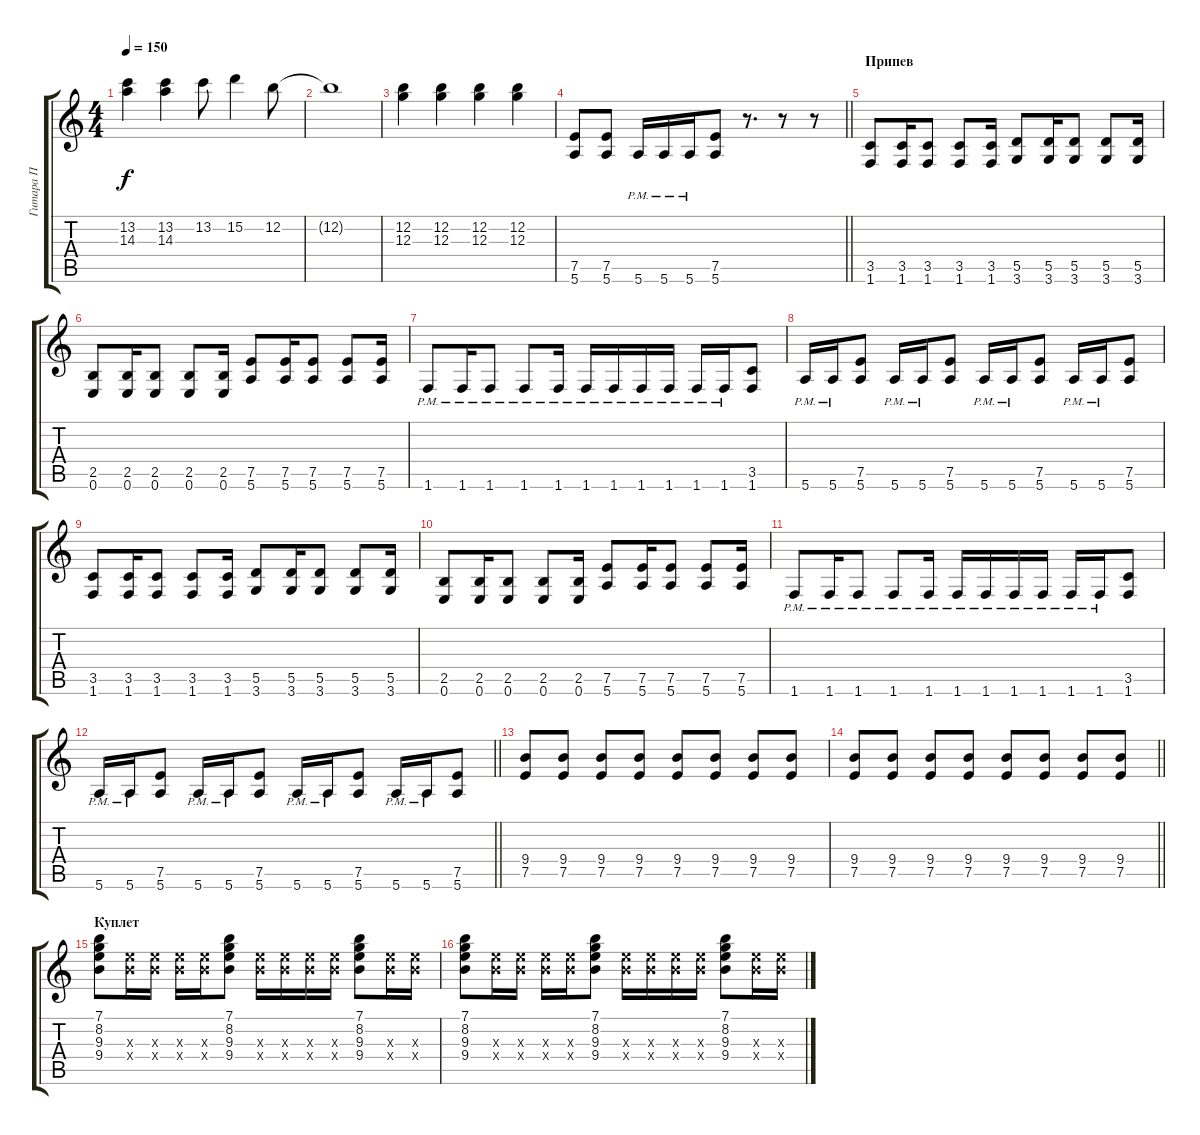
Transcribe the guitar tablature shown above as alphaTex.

\track ("Гитара П" "Гитара П") {instrument acousticguitarsteel}
\staff {score tabs}
\tuning (E4 B3 G3 D3 A2 E2) {hide}
\ts (4 4)
\tempo 150
\clef g2
\ks c
(13.2 14.3).4{dy f} (13.2 14.3).4 13.2.8 15.2.4 12.2.8 |
12.2{t}.1 |
(12.2 12.3).4 (12.2 12.3).4 (12.2 12.3).4 (12.2 12.3).4 |
\barLineRight lightlight
(7.5 5.6).8 (7.5 5.6).8 5.6{pm}.16 5.6{pm}.16 5.6{pm}.16 (7.5 5.6).8 r.8{d} r.8 r.8 |
\section ("" "Припев")
(3.5 1.6).8 (3.5 1.6).16 (3.5 1.6).8 (3.5 1.6).8 (3.5 1.6).16 (5.5 3.6).8 (5.5 3.6).16 (5.5 3.6).8 (5.5 3.6).8 (5.5 3.6).16 |
(2.5 0.6).8 (2.5 0.6).16 (2.5 0.6).8 (2.5 0.6).8 (2.5 0.6).16 (7.5 5.6).8 (7.5 5.6).16 (7.5 5.6).8 (7.5 5.6).8 (7.5 5.6).16 |
1.6{pm}.8 1.6{pm}.16 1.6{pm}.8 1.6{pm}.8 1.6{pm}.16 1.6{pm}.16 1.6{pm}.16 1.6{pm}.16 1.6{pm}.16 1.6{pm}.16 1.6{pm}.16 (3.5 1.6).8 |
5.6{pm}.16 5.6{pm}.16 (7.5 5.6).8 5.6{pm}.16 5.6{pm}.16 (7.5 5.6).8 5.6{pm}.16 5.6{pm}.16 (7.5 5.6).8 5.6{pm}.16 5.6{pm}.16 (7.5 5.6).8 |
(3.5 1.6).8 (3.5 1.6).16 (3.5 1.6).8 (3.5 1.6).8 (3.5 1.6).16 (5.5 3.6).8 (5.5 3.6).16 (5.5 3.6).8 (5.5 3.6).8 (5.5 3.6).16 |
(2.5 0.6).8 (2.5 0.6).16 (2.5 0.6).8 (2.5 0.6).8 (2.5 0.6).16 (7.5 5.6).8 (7.5 5.6).16 (7.5 5.6).8 (7.5 5.6).8 (7.5 5.6).16 |
1.6{pm}.8 1.6{pm}.16 1.6{pm}.8 1.6{pm}.8 1.6{pm}.16 1.6{pm}.16 1.6{pm}.16 1.6{pm}.16 1.6{pm}.16 1.6{pm}.16 1.6{pm}.16 (3.5 1.6).8 |
\barLineRight lightlight
5.6{pm}.16 5.6{pm}.16 (7.5 5.6).8 5.6{pm}.16 5.6{pm}.16 (7.5 5.6).8 5.6{pm}.16 5.6{pm}.16 (7.5 5.6).8 5.6{pm}.16 5.6{pm}.16 (7.5 5.6).8 |
\section ("" " ")
(9.4 7.5).8 (9.4 7.5).8 (9.4 7.5).8 (9.4 7.5).8 (9.4 7.5).8 (9.4 7.5).8 (9.4 7.5).8 (9.4 7.5).8 |
\barLineRight lightlight
(9.4 7.5).8 (9.4 7.5).8 (9.4 7.5).8 (9.4 7.5).8 (9.4 7.5).8 (9.4 7.5).8 (9.4 7.5).8 (9.4 7.5).8 |
\section ("" "Куплет")
(7.1 8.2 9.3 9.4).8{instrument electricguitarclean} (9.3{x} 9.4{x}).16 (9.3{x} 9.4{x}).16 (9.3{x} 9.4{x}).16 (9.3{x} 9.4{x}).16 (7.1 8.2 9.3 9.4).8 (9.3{x} 9.4{x}).16 (9.3{x} 9.4{x}).16 (9.3{x} 9.4{x}).16 (9.3{x} 9.4{x}).16 (7.1 8.2 9.3 9.4).8 (9.3{x} 9.4{x}).16 (9.3{x} 9.4{x}).16 |
(7.1 8.2 9.3 9.4).8 (9.3{x} 9.4{x}).16 (9.3{x} 9.4{x}).16 (9.3{x} 9.4{x}).16 (9.3{x} 9.4{x}).16 (7.1 8.2 9.3 9.4).8 (9.3{x} 9.4{x}).16 (9.3{x} 9.4{x}).16 (9.3{x} 9.4{x}).16 (9.3{x} 9.4{x}).16 (7.1 8.2 9.3 9.4).8 (9.3{x} 9.4{x}).16 (9.3{x} 9.4{x}).16
